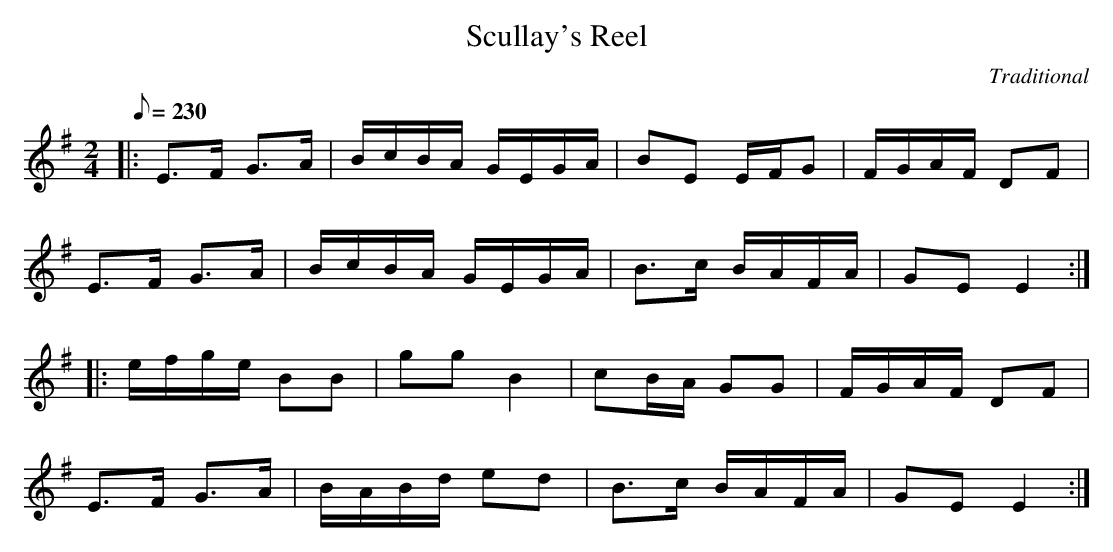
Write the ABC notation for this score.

X:1
T:Scullay's Reel
C:Traditional
M:2/4
L:1/8
Q:1/8=230
K:G
|:E3/2F/ G3/2A/|B/c/B/A/ G/E/G/A/|BE E/F/G|F/G/A/F/ DF|
E3/2F/ G3/2A/|B/c/B/A/ G/E/G/A/|B3/2c/ B/A/F/A/|GE E2:|
|:e/f/g/e/ BB|gg B2|cB/A/ GG|F/G/A/F/ DF|
E3/2F/ G3/2A/|B/A/B/d/ ed|B3/2c/ B/A/F/A/|GE E2:|
